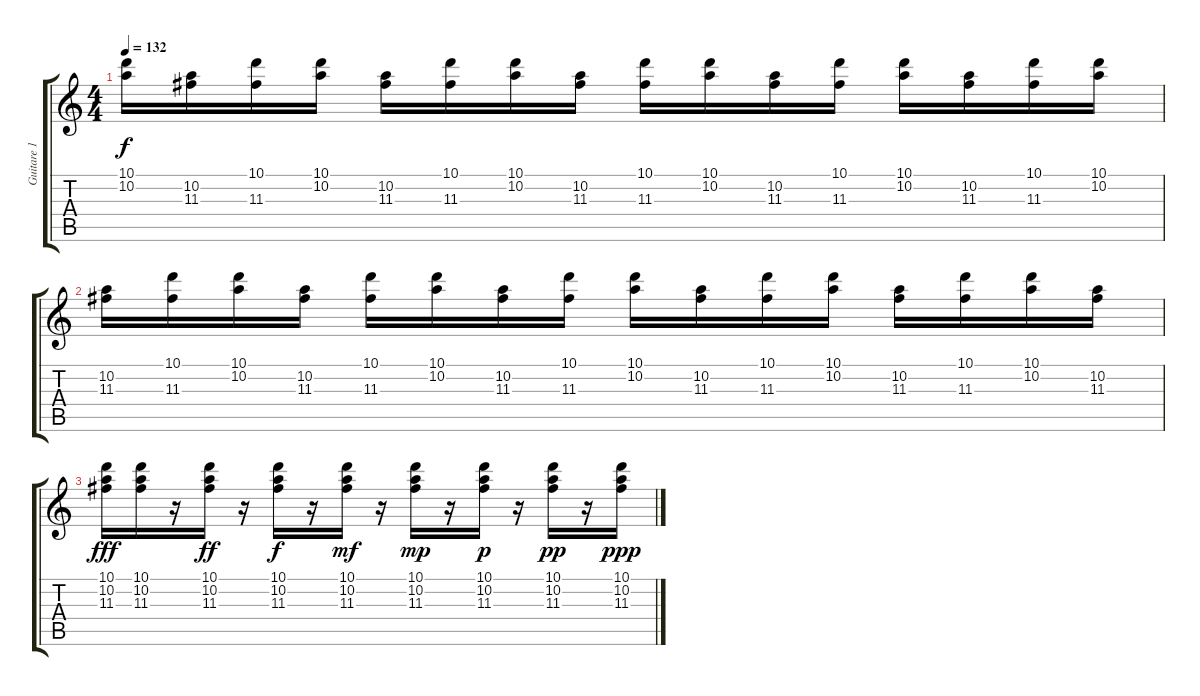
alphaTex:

\track ("Guitare 1 (echo)" "Guitare 1 ") {instrument electricguitarclean}
\staff {score tabs}
\tuning (E4 B3 G3 D3 A2 E2) {hide}
\ts (4 4)
\tempo 132
\clef g2
\ks c
(10.1 10.2).16{dy f} (10.2 11.3).16 (10.1 11.3).16 (10.1 10.2).16 (10.2 11.3).16 (10.1 11.3).16 (10.1 10.2).16 (10.2 11.3).16 (10.1 11.3).16 (10.1 10.2).16 (10.2 11.3).16 (10.1 11.3).16 (10.1 10.2).16 (10.2 11.3).16 (10.1 11.3).16 (10.1 10.2).16 |
(10.2 11.3).16 (10.1 11.3).16 (10.1 10.2).16 (10.2 11.3).16 (10.1 11.3).16 (10.1 10.2).16 (10.2 11.3).16 (10.1 11.3).16 (10.1 10.2).16 (10.2 11.3).16 (10.1 11.3).16 (10.1 10.2).16 (10.2 11.3).16 (10.1 11.3).16 (10.1 10.2).16 (10.2 11.3).16 |
(10.1 10.2 11.3).16{dy fff} (10.1 10.2 11.3).16 r.16 (10.1 10.2 11.3).16{dy ff} r.16 (10.1 10.2 11.3).16{dy f} r.16 (10.1 10.2 11.3).16{dy mf} r.16 (10.1 10.2 11.3).16{dy mp} r.16 (10.1 10.2 11.3).16{dy p} r.16 (10.1 10.2 11.3).16{dy pp} r.16 (10.1 10.2 11.3).16{dy ppp}
